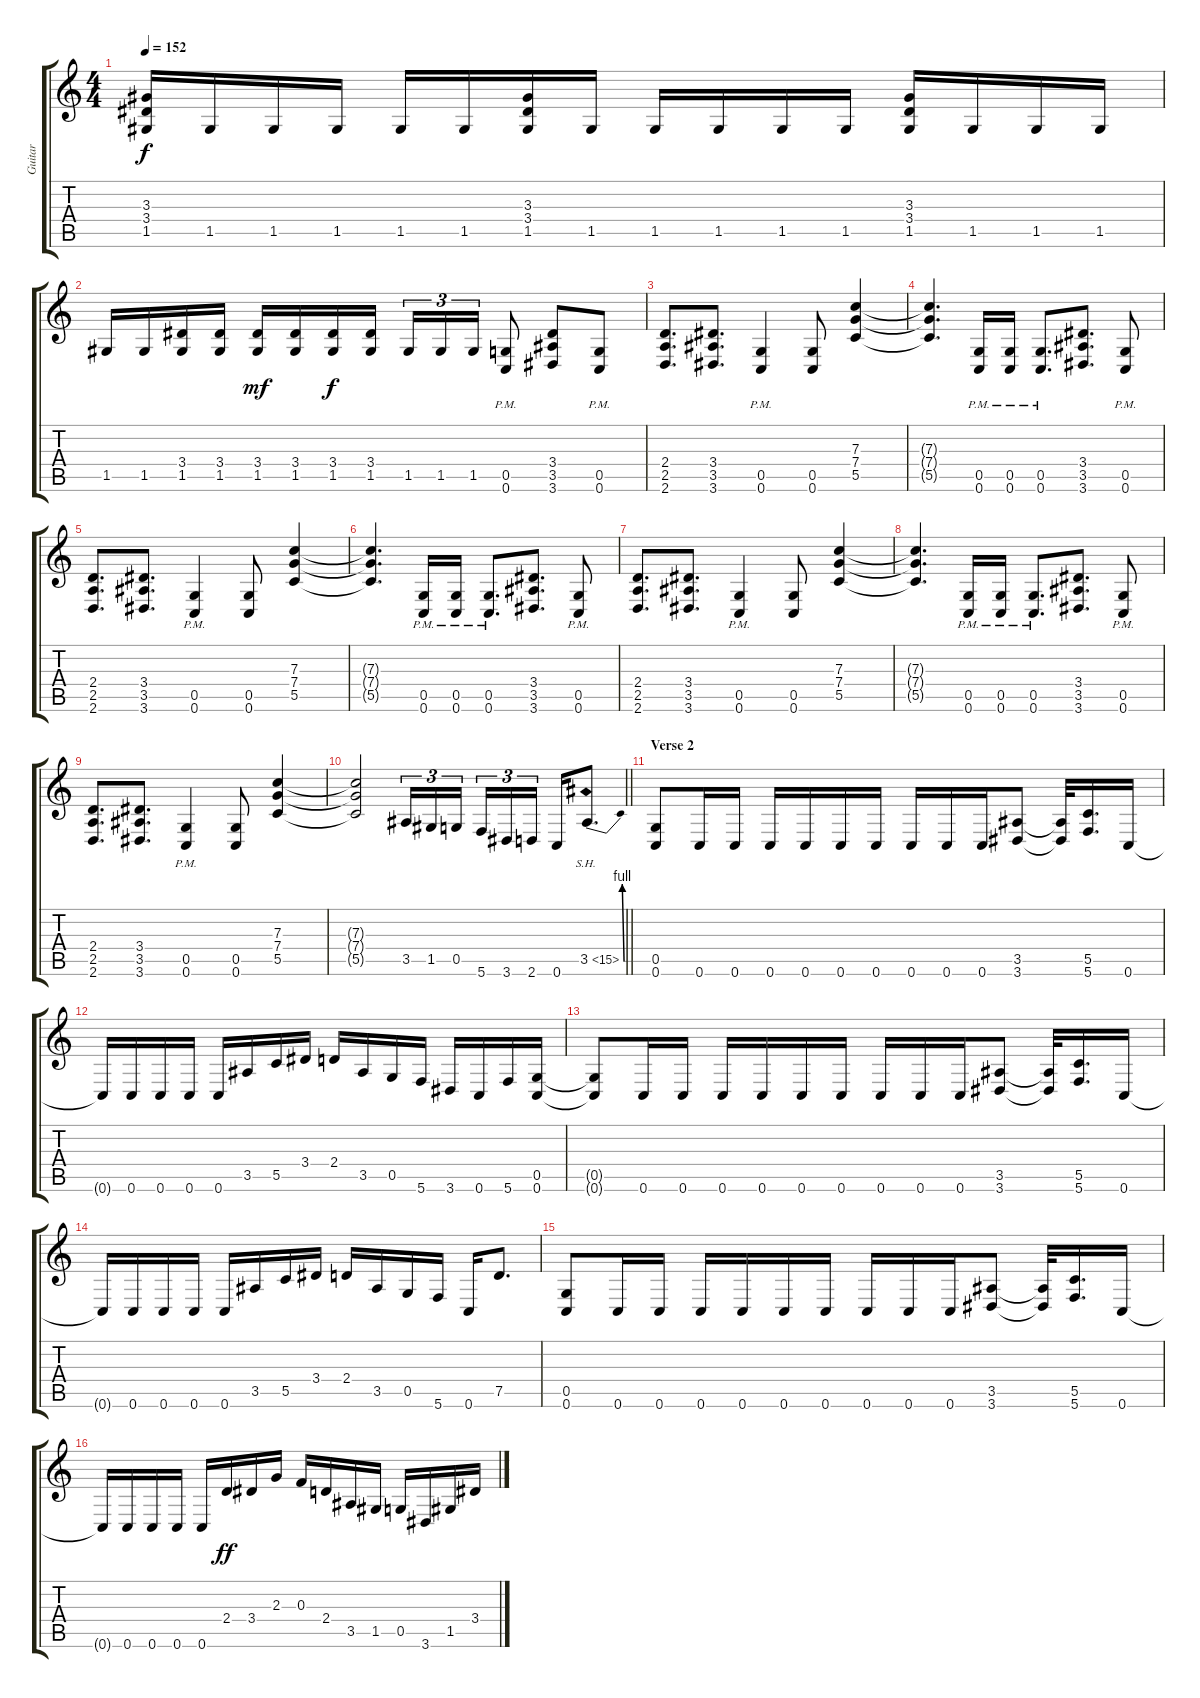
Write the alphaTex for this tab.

\track ("Guitar" "Guitar") {instrument distortionguitar}
\staff {score tabs}
\tuning (D4 A3 F3 C3 G2 C2) {hide}
\ts (4 4)
\tempo 152
\clef g2
\ks c
(3.3 3.4 1.5).16{dy f} 1.5.16 1.5.16 1.5.16 1.5.16 1.5.16 (3.3 3.4 1.5).16 1.5.16 1.5.16 1.5.16 1.5.16 1.5.16 (3.3 3.4 1.5).16 1.5.16 1.5.16 1.5.16 |
1.5.16 1.5.16 (3.4 1.5).16 (3.4 1.5).16 (3.4 1.5).16{dy mf} (3.4 1.5).16 (3.4 1.5).16{dy f} (3.4 1.5).16 1.5.16{tu (3 2)} 1.5.16{tu (3 2)} 1.5.16{tu (3 2)} (0.5{pm} 0.6).8 (3.4 3.5 3.6).8 (0.5{pm} 0.6).8 |
(2.4 2.5 2.6).8{d} (3.4 3.5 3.6).8{d} (0.5{pm} 0.6).4 (0.5 0.6).8 (7.3 7.4 5.5).4 |
(7.3{t} 7.4{t} 5.5{t}).4{d} (0.5{pm} 0.6).16 (0.5{pm} 0.6).16 (0.5{pm} 0.6).8{d} (3.4 3.5 3.6).8{d} (0.5{pm} 0.6).8 |
(2.4 2.5 2.6).8{d} (3.4 3.5 3.6).8{d} (0.5{pm} 0.6).4 (0.5 0.6).8 (7.3 7.4 5.5).4 |
(7.3{t} 7.4{t} 5.5{t}).4{d} (0.5{pm} 0.6).16 (0.5{pm} 0.6).16 (0.5{pm} 0.6).8{d} (3.4 3.5 3.6).8{d} (0.5{pm} 0.6).8 |
(2.4 2.5 2.6).8{d} (3.4 3.5 3.6).8{d} (0.5{pm} 0.6).4 (0.5 0.6).8 (7.3 7.4 5.5).4 |
(7.3{t} 7.4{t} 5.5{t}).4{d} (0.5{pm} 0.6).16 (0.5{pm} 0.6).16 (0.5{pm} 0.6).8{d} (3.4 3.5 3.6).8{d} (0.5{pm} 0.6).8 |
(2.4 2.5 2.6).8{d} (3.4 3.5 3.6).8{d} (0.5{pm} 0.6).4 (0.5 0.6).8 (7.3 7.4 5.5).4 |
\barLineRight lightlight
(7.3{t} 7.4{t} 5.5{t}).2 3.5.16{tu (3 2)} 1.5.16{tu (3 2)} 0.5.16{tu (3 2)} 5.6.16{tu (3 2)} 3.6.16{tu (3 2)} 2.6.16{tu (3 2)} 0.6.16 3.5{be (bend 0 0 60 4) sh 12}.8{d} |
\section ("" "Verse 2")
(0.5 0.6).8 0.6.16 0.6.16 0.6.16 0.6.16 0.6.16 0.6.16 0.6.16 0.6.16 0.6.16 (3.5 3.6).8 (3.5{t} 3.6{t}).32 (5.5 5.6).16{d} 0.6.16 |
0.6{t}.16 0.6.16 0.6.16 0.6.16 0.6.16 3.5.16 5.5.16 3.4.16 2.4.16 3.5.16 0.5.16 5.6.16 3.6.16 0.6.16 5.6.16 (0.5 0.6).16 |
(0.5{t} 0.6{t}).8 0.6.16 0.6.16 0.6.16 0.6.16 0.6.16 0.6.16 0.6.16 0.6.16 0.6.16 (3.5 3.6).8 (3.5{t} 3.6{t}).32 (5.5 5.6).16{d} 0.6.16 |
0.6{t}.16 0.6.16 0.6.16 0.6.16 0.6.16 3.5.16 5.5.16 3.4.16 2.4.16 3.5.16 0.5.16 5.6.16 0.6.16 7.5.8{d} |
(0.5 0.6).8 0.6.16 0.6.16 0.6.16 0.6.16 0.6.16 0.6.16 0.6.16 0.6.16 0.6.16 (3.5 3.6).8 (3.5{t} 3.6{t}).32 (5.5 5.6).16{d} 0.6.16 |
0.6{t}.16 0.6.16 0.6.16 0.6.16 0.6.16 2.4.16{dy ff} 3.4.16 2.3.16 0.3.16 2.4.16 3.5.16 1.5.16 0.5.16 3.6.16 1.5.16 3.4.16
